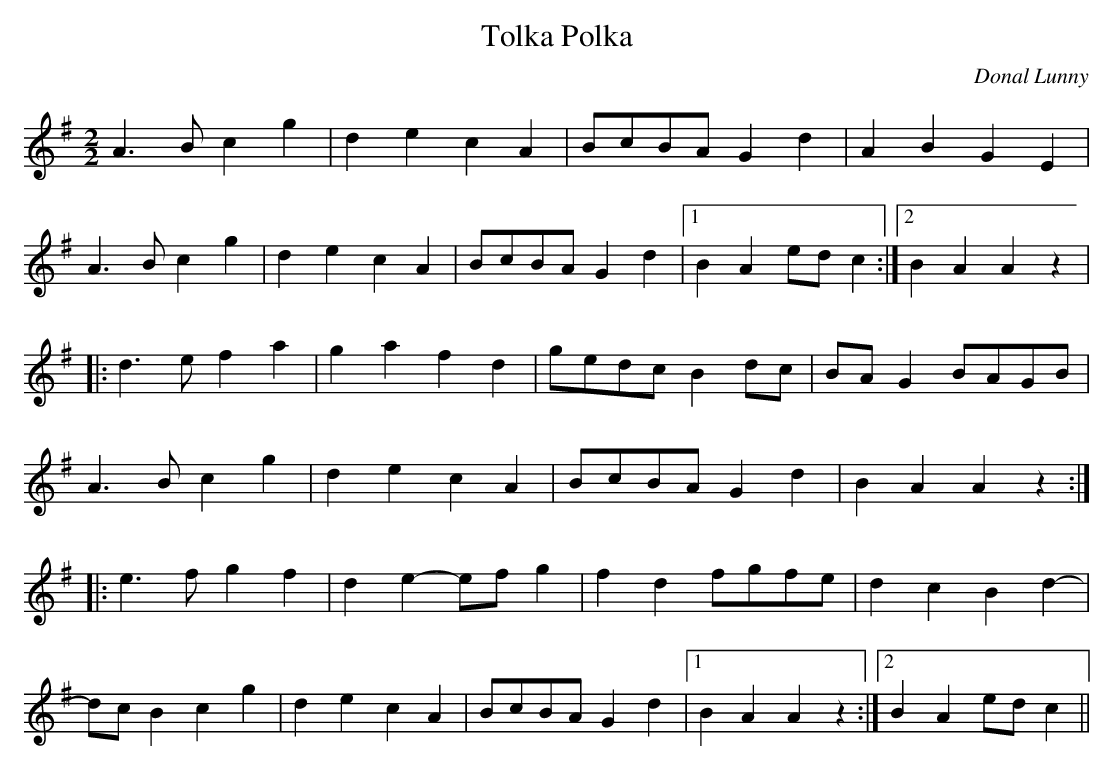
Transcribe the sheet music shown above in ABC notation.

X:1
T: Tolka Polka
M: 2/2
L: 1/8
C: Donal Lunny
K: ADor
A3B c2g2|d2e2 c2A2|BcBA G2d2|A2B2 G2E2|
A3B c2g2|d2e2 c2A2|BcBA G2d2|1 B2A2 edc2:|2 B2A2 A2z2|
|:d3e f2a2|g2a2 f2d2|gedc B2dc|BAG2 BAGB|
A3B c2g2|d2e2 c2A2|BcBA G2d2|B2A2 A2z2:|
|:e3f g2f2|d2e2-efg2|f2d2 fgfe|d2c2 B2d2-|
dcB2 c2g2|d2e2 c2A2|BcBA G2d2|1 B2A2 A2z2:|2 B2A2 edc2||
